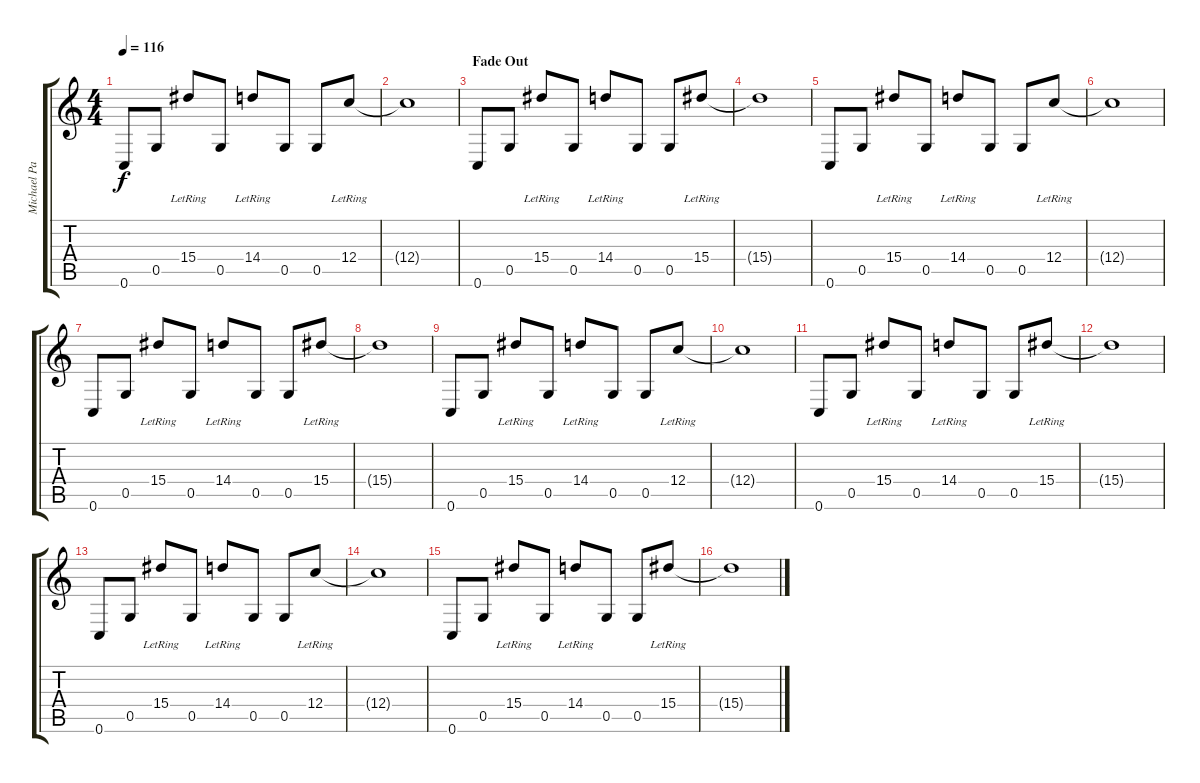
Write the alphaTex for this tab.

\track ("Michael Padget" "Michael Pa") {instrument electricguitarclean}
\staff {score tabs}
\tuning (D4 A3 F3 C3 G2 C2) {hide}
\ts (4 4)
\tempo 116
\clef g2
\ks c
0.6.8{dy f} 0.5.8 15.4{lr}.8 0.5.8 14.4{lr}.8 0.5.8 0.5.8 12.4{lr}.8 |
12.4{t}.1 |
\section ("" "Fade Out")
0.6.8 0.5.8 15.4{lr}.8 0.5.8 14.4{lr}.8 0.5.8 0.5.8 15.4{lr}.8 |
15.4{t}.1 |
0.6.8 0.5.8 15.4{lr}.8 0.5.8 14.4{lr}.8 0.5.8 0.5.8 12.4{lr}.8 |
12.4{t}.1 |
0.6.8 0.5.8 15.4{lr}.8 0.5.8 14.4{lr}.8 0.5.8 0.5.8 15.4{lr}.8 |
15.4{t}.1 |
0.6.8 0.5.8 15.4{lr}.8 0.5.8 14.4{lr}.8 0.5.8 0.5.8 12.4{lr}.8 |
12.4{t}.1 |
0.6.8 0.5.8 15.4{lr}.8 0.5.8 14.4{lr}.8 0.5.8 0.5.8 15.4{lr}.8 |
15.4{t}.1 |
0.6.8 0.5.8 15.4{lr}.8 0.5.8 14.4{lr}.8 0.5.8 0.5.8 12.4{lr}.8 |
12.4{t}.1 |
0.6.8 0.5.8 15.4{lr}.8 0.5.8 14.4{lr}.8 0.5.8 0.5.8 15.4{lr}.8 |
15.4{t}.1
